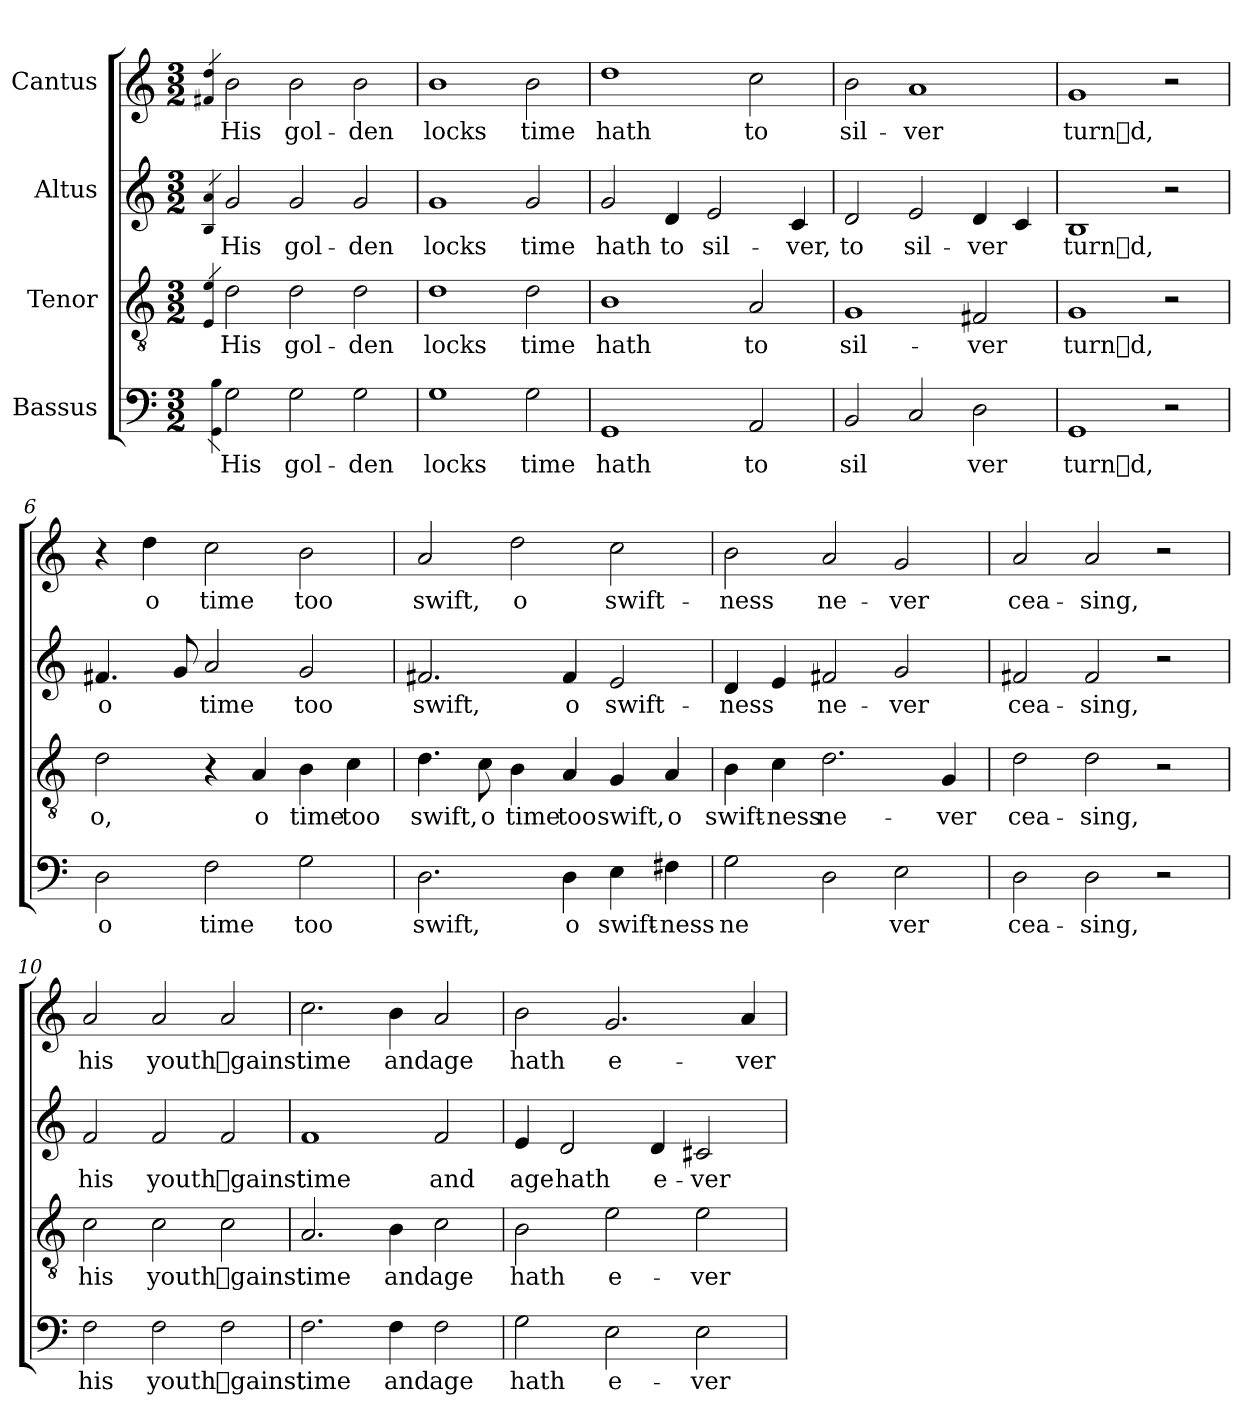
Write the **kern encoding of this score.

**kern	**text	**kern	**text	**kern	**text	**kern	**text
*part4	*part4	*part3	*part3	*part2	*part2	*part1	*part1
*staff4	*staff4	*staff3	*staff3	*staff2	*staff2	*staff1	*staff1
*I"Bassus	*	*I"Tenor	*	*I"Altus	*	*I"Cantus	*
*clefF4	*	*clefGv2	*	*clefG2	*	*clefG2	*
*k[]	*	*k[]	*	*k[]	*	*k[]	*
*M3/2	*	*M3/2	*	*M3/2	*	*M3/2	*
=1	=1	=1	=1	=1	=1	=1	=1
4qGG 4qB	.	4qE 4qe	.	4qB 4qa	.	4qf#X 4qdd	.
!	!LO:LY:b	!	!LO:LY:b	!	!LO:LY:b	!	!LO:LY:b
2G\	His	2d\	His	2g/	His	2b\	His
!	!LO:LY:b	!	!LO:LY:b	!	!LO:LY:b	!	!LO:LY:b
2G\	gol-	2d\	gol-	2g/	gol-	2b\	gol-
!	!LO:LY:b	!	!LO:LY:b	!	!LO:LY:b	!	!LO:LY:b
2G\	den	2d\	den	2g/	den	2b\	den
=2	=2	=2	=2	=2	=2	=2	=2
!	!LO:LY:b	!	!LO:LY:b	!	!LO:LY:b	!	!LO:LY:b
1G	locks	1d	locks	1g	locks	1b	locks
!	!LO:LY:b	!	!LO:LY:b	!	!LO:LY:b	!	!LO:LY:b
2G\	time	2d\	time	2g/	time	2b\	time
=3	=3	=3	=3	=3	=3	=3	=3
!	!LO:LY:b	!	!LO:LY:b	!	!LO:LY:b	!	!LO:LY:b
1GG	hath	1B	hath	2g/	hath	1dd	hath
!	!	!	!	!	!LO:LY:b	!	!
.	.	.	.	4d/	to	.	.
!	!	!	!	!	!LO:LY:b	!	!
.	.	.	.	2e/	sil-	.	.
!	!LO:LY:b	!	!LO:LY:b	!	!	!	!LO:LY:b
2AA/	to	2A/	to	.	.	2cc\	to
!	!	!	!	!	!LO:LY:b	!	!
.	.	.	.	4c/	ver,	.	.
=4	=4	=4	=4	=4	=4	=4	=4
!	!LO:LY:b	!	!LO:LY:b	!	!LO:LY:b	!	!LO:LY:b
2BB/	sil	1G	sil-	2d/	to	2b\	sil-
!	!LO:LY:b	!	!	!	!LO:LY:b	!	!LO:LY:b
2C/	-	.	.	2e/	sil-	1a	ver
!	!LO:LY:b	!	!LO:LY:b	!	!LO:LY:b	!	!
2D\	ver	2F#X/	ver	4d/	ver	.	.
.	.	.	.	4c/	.	.	.
=5	=5	=5	=5	=5	=5	=5	=5
!	!LO:LY:b	!	!LO:LY:b	!	!LO:LY:b	!	!LO:LY:b
1GG	turnd,	1G	turnd,	1B	turnd,	1g	turnd,
2r	.	2r	.	2r	.	2r	.
!!LO:LB:g=z
=6	=6	=6	=6	=6	=6	=6	=6
!	!LO:LY:b	!	!LO:LY:b	!	!LO:LY:b	!	!
2D\	o	2d\	o,	4.f#X/	o	4r	.
!	!	!	!	!	!	!	!LO:LY:b
.	.	.	.	.	.	4dd\	o
.	.	.	.	8g/	.	.	.
!	!LO:LY:b	!	!	!	!LO:LY:b	!	!LO:LY:b
2F\	time	4r	.	2a/	time	2cc\	time
!	!	!	!LO:LY:b	!	!	!	!
.	.	4A/	o	.	.	.	.
!	!LO:LY:b	!	!LO:LY:b	!	!LO:LY:b	!	!LO:LY:b
2G\	too	4B\	time	2g/	too	2b\	too
!	!	!	!LO:LY:b	!	!	!	!
.	.	4c\	too	.	.	.	.
=7	=7	=7	=7	=7	=7	=7	=7
!	!LO:LY:b	!	!LO:LY:b	!	!LO:LY:b	!	!LO:LY:b
2.D\	swift,	4.d\	swift,	2.f#X/	swift,	2a/	swift,
!	!	!	!LO:LY:b	!	!	!	!
.	.	8c\	o	.	.	.	.
!	!	!	!LO:LY:b	!	!	!	!LO:LY:b
.	.	4B\	time	.	.	2dd\	o
!	!LO:LY:b	!	!LO:LY:b	!	!LO:LY:b	!	!
4D\	o	4A/	too	4f#/	o	.	.
!	!LO:LY:b	!	!LO:LY:b	!	!LO:LY:b	!	!LO:LY:b
4E\	swift-	4G/	swift,	2e/	swift-	2cc\	swift-
!	!LO:LY:b	!	!LO:LY:b	!	!	!	!
4F#X\	ness	4A/	o	.	.	.	.
=8	=8	=8	=8	=8	=8	=8	=8
!	!LO:LY:b	!	!LO:LY:b	!	!LO:LY:b	!	!LO:LY:b
2G\	ne	4B\	swift-	4d/	ness	2b\	ness
!	!	!	!LO:LY:b	!	!	!	!
.	.	4c\	ness	4e/	.	.	.
!	!LO:LY:b	!	!LO:LY:b	!	!LO:LY:b	!	!LO:LY:b
2D\	-	2.d\	ne-	2f#X/	ne-	2a/	ne-
!	!LO:LY:b	!	!	!	!LO:LY:b	!	!LO:LY:b
2E\	ver	.	.	2g/	ver	2g/	ver
!	!	!	!LO:LY:b	!	!	!	!
.	.	4G/	ver	.	.	.	.
=9	=9	=9	=9	=9	=9	=9	=9
!	!LO:LY:b	!	!LO:LY:b	!	!LO:LY:b	!	!LO:LY:b
2D\	cea-	2d\	cea-	2f#X/	cea-	2a/	cea-
!	!LO:LY:b	!	!LO:LY:b	!	!LO:LY:b	!	!LO:LY:b
2D\	sing,	2d\	sing,	2f#/	sing,	2a/	sing,
2r	.	2r	.	2r	.	2r	.
=10	=10	=10	=10	=10	=10	=10	=10
!	!LO:LY:b	!	!LO:LY:b	!	!LO:LY:b	!	!LO:LY:b
2F\	his	2c\	his	2f/	his	2a/	his
!	!LO:LY:b	!	!LO:LY:b	!	!LO:LY:b	!	!LO:LY:b
2F\	youth	2c\	youth	2f/	youth	2a/	youth
!	!LO:LY:b	!	!LO:LY:b	!	!LO:LY:b	!	!LO:LY:b
2F\	gainst	2c\	gainst	2f/	gainst	2a/	gainst
!!LO:PB:g=z
=11	=11	=11	=11	=11	=11	=11	=11
!	!LO:LY:b	!	!LO:LY:b	!	!LO:LY:b	!	!LO:LY:b
2.F\	time	2.A/	time	1f	time	2.cc\	time
!	!LO:LY:b	!	!LO:LY:b	!	!	!	!LO:LY:b
4F\	and	4B\	and	.	.	4b\	and
!	!LO:LY:b	!	!LO:LY:b	!	!LO:LY:b	!	!LO:LY:b
2F\	age	2c\	age	2f/	and	2a/	age
=12	=12	=12	=12	=12	=12	=12	=12
!	!LO:LY:b	!	!LO:LY:b	!	!LO:LY:b	!	!LO:LY:b
2G\	hath	2B\	hath	4e/	age	2b\	hath
!	!	!	!	!	!LO:LY:b	!	!
.	.	.	.	2d/	hath	.	.
!	!LO:LY:b	!	!LO:LY:b	!	!	!	!LO:LY:b
2E\	e-	2e\	e-	.	.	2.g/	e-
!	!	!	!	!	!LO:LY:b	!	!
.	.	.	.	4d/	e-	.	.
!	!LO:LY:b	!	!LO:LY:b	!	!LO:LY:b	!	!
2E\	ver	2e\	ver	2c#X/	ver	.	.
!	!	!	!	!	!	!	!LO:LY:b
.	.	.	.	.	.	4a/	ver
=	=	=	=	=	=	=	=
*-	*-	*-	*-	*-	*-	*-	*-
